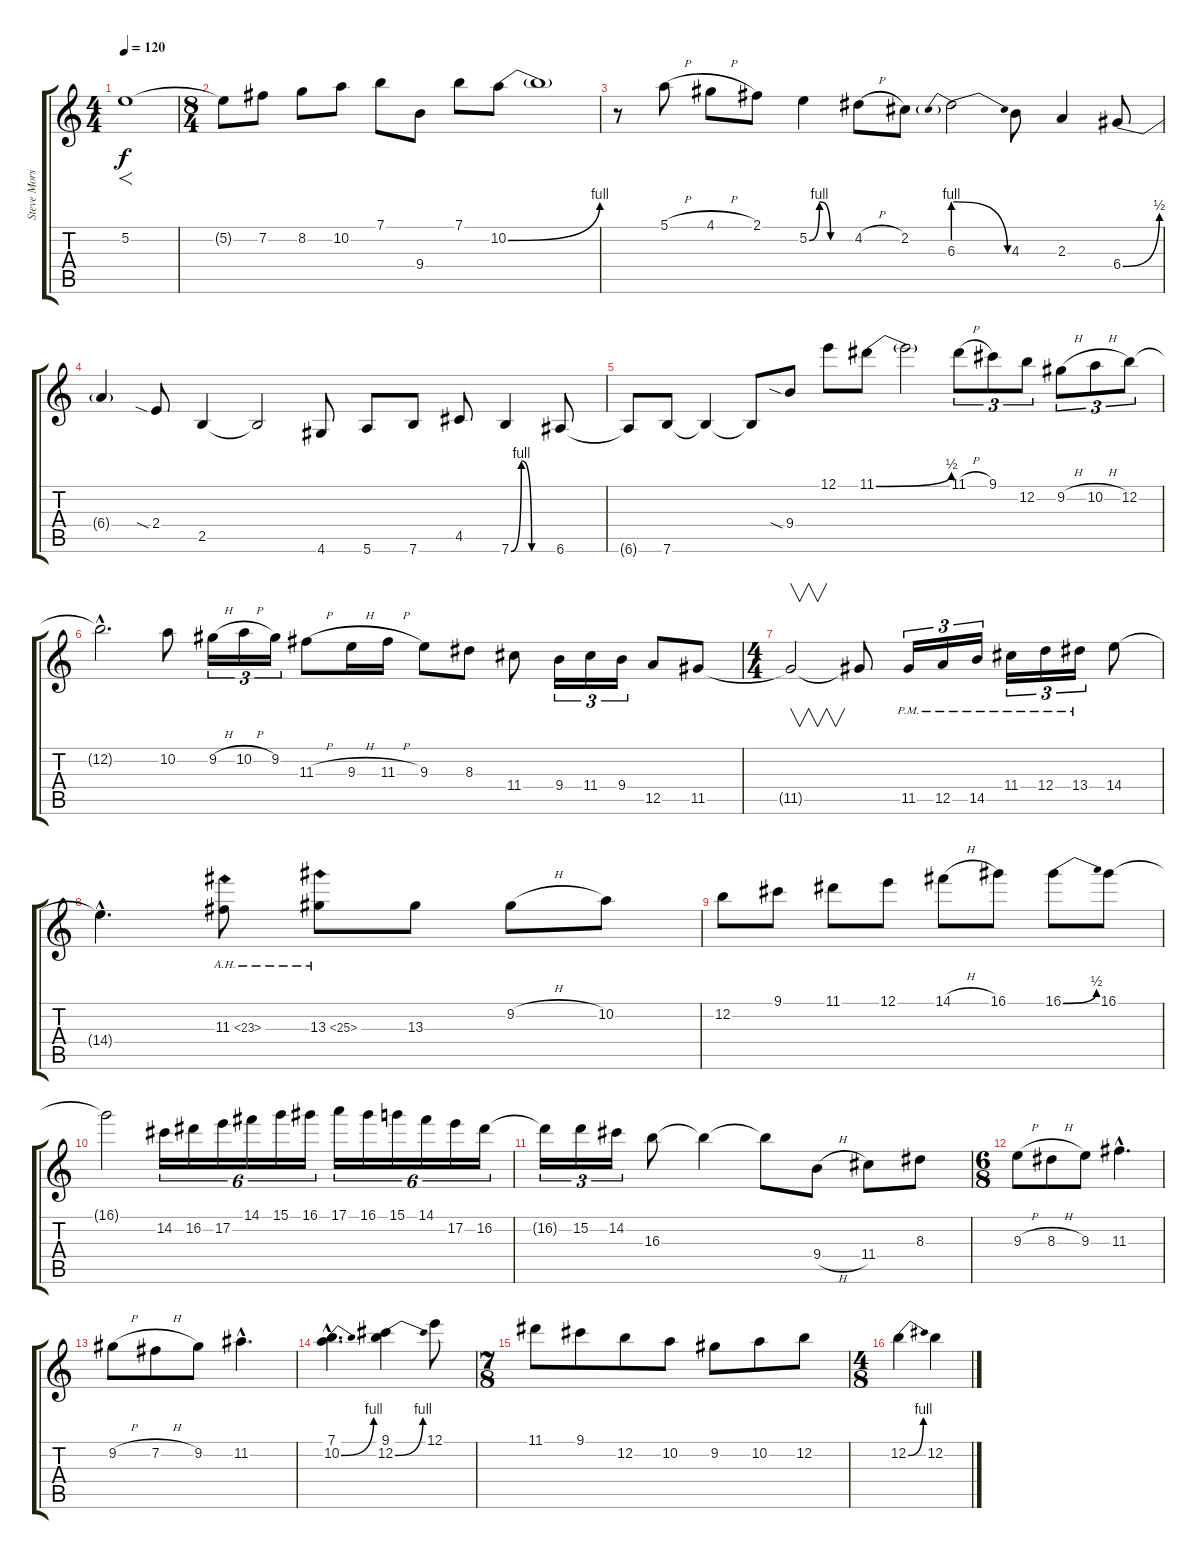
\track ("Steve Morse" "Steve Mors") {instrument distortionguitar}
\staff {score tabs}
\tuning (E4 B3 G3 D3 A2 E2) {hide}
\ts (4 4)
\tempo 120
\clef g2
\ks c
5.2.1{f dy f instrument distortionguitar} |
\ts (8 4)
5.2{t}.8 7.2.8 8.2.8 10.2.8 7.1.8 9.4.8 7.1.8 10.2{be (bend 0 0 60 4)}.8 10.2{t}.1 |
r.8 5.1{h}.8 4.1{h}.8 2.1.8 5.2{be (custom 0 0 15 4 31 0 60 0)}.4 4.2{h}.8 2.2.8 6.3{be (prebendrelease 0 4 60 0)}.2 4.3.8 2.3.4 6.4{be (bend 0 0 60 2)}.8 |
6.4{t}.4 2.4{sia}.8 2.5.4 2.5{t}.2 4.6.8 5.6.8 7.6.8 4.5.8 7.6{be (custom 0 0 15 4 30 0 60 0)}.4 6.6.8 |
6.6{t}.8 7.6.8 7.6{t}.4 7.6{t}.8 9.4{sia}.8 12.1.8 11.1{be (bend 0 0 60 2)}.8 11.1{t}.2 11.1{h}.8{tu (3 2)} 9.1.8{tu (3 2)} 12.2.8{tu (3 2)} 9.2{h}.8{tu (3 2)} 10.2{h}.8{tu (3 2)} 12.2.8{tu (3 2)} |
12.2{hac t}.2{d} 10.2.8 9.2{h}.16{tu (3 2)} 10.2{h}.16{tu (3 2)} 9.2.16{tu (3 2)} 11.3{h}.8 9.3{h}.16 11.3{h}.16 9.3.8 8.3.8 11.4.8 9.4.16{tu (3 2)} 11.4.16{tu (3 2)} 9.4.16{tu (3 2)} 12.5.8 11.5.8 |
\ts (4 4)
11.5{t}.2{v} 11.5{t}.8 11.5{pm}.16{tu (3 2)} 12.5{pm}.16{tu (3 2)} 14.5{pm}.16{tu (3 2)} 11.4{pm}.16{tu (3 2)} 12.4{pm}.16{tu (3 2)} 13.4{pm}.16{tu (3 2)} 14.4.8 |
14.4{hac t}.4{d} 11.3{ah 12}.8 13.3{ah 12}.8 13.3.8 9.2{h}.8 10.2.8 |
12.2.8 9.1.8 11.1.8 12.1.8 14.1{h}.8 16.1.8 16.1{be (bend 0 0 60 2)}.8 16.1.8 |
16.1{t}.2 14.2.16{tu (6 4)} 16.2.16{tu (6 4)} 17.2.16{tu (6 4)} 14.1.16{tu (6 4)} 15.1.16{tu (6 4)} 16.1.16{tu (6 4)} 17.1.16{tu (6 4)} 16.1.16{tu (6 4)} 15.1.16{tu (6 4)} 14.1.16{tu (6 4)} 17.2.16{tu (6 4)} 16.2.16{tu (6 4)} |
16.2{t}.16{tu (3 2)} 15.2.16{tu (3 2)} 14.2.16{tu (3 2)} 16.3.8 16.3{t}.4 16.3{t}.8 9.4{h}.8 11.4.8 8.3.8 |
\ts (6 8)
9.3{h}.8 8.3{h}.8 9.3.8 11.3{hac}.4{d} |
9.2{h}.8 7.2{h}.8 9.2.8 11.2{hac}.4{d} |
(7.1{hac} 10.2{be (bend 0 0 60 4) hac}).4{d} (9.1 12.2{be (bend 0 0 60 4)}).4 12.1.8 |
\ts (7 8)
11.1.8 9.1.8 12.2.8 10.2.8 9.2.8 10.2.8 12.2.8 |
\ts (4 8)
12.2{be (bend 0 0 60 4)}.4 12.2.4
